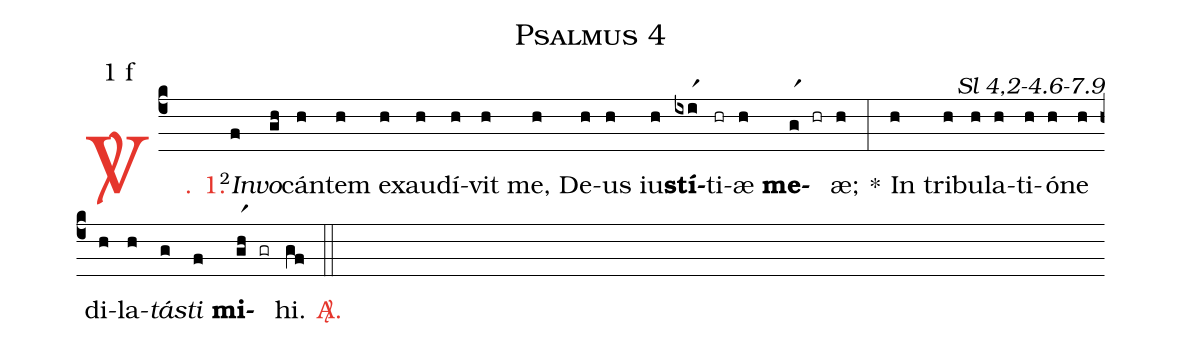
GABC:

name: Psalmus 4;
mode: 1;
mode-differentia: f;
commentary: Sl 4,2-4.6-7.9;
%%
(c4)

<c><sp>V/</sp>. 1.</c>() <v>\VSup{2}</v><i>In</i>(f)<i>vo</i>(gh)cán(h)tem(h) ex(h)au(h)dí(h)vit(h) me,(h) De(h)us(h) iu(h)<b>stí</b>(ixir1)ti(hr)æ(h) <b>me</b>(gr1)(hr)æ;(h) *(:) In(h) tri(h)bu(h)la(h)ti(h)ó(h)ne(h) di(h)la(h)<i>tás</i>(g)<i>ti</i>(f) <b>mi</b>(gr1h)(gr)hi.(gf)

<c><sp>A/</sp>.</c>(::)
